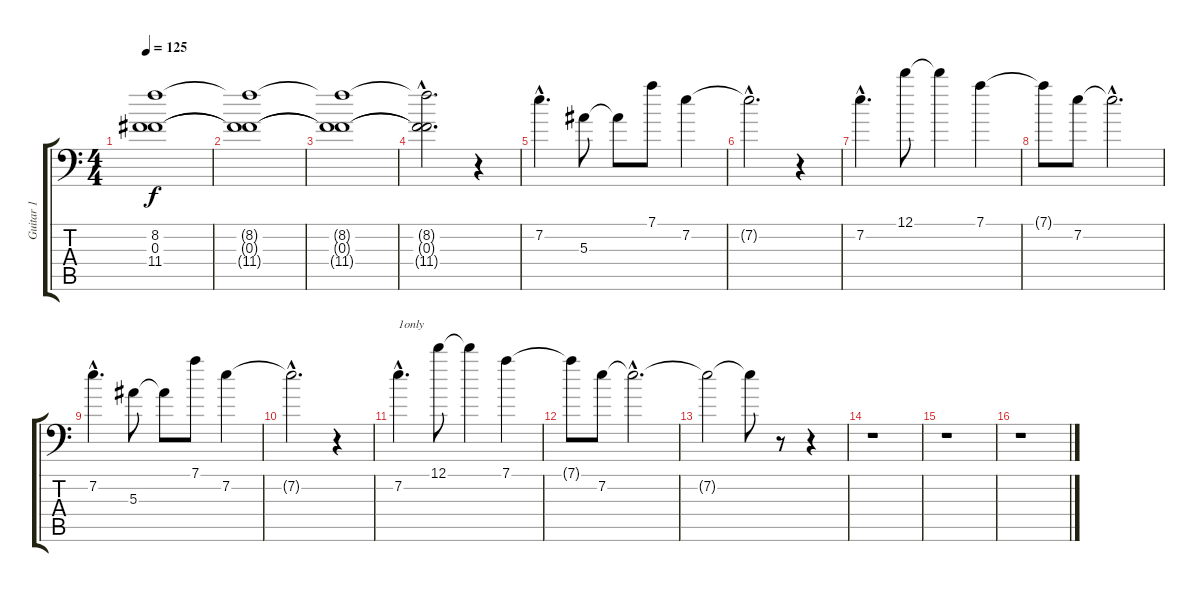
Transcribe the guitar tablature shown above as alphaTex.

\track ("Guitar 1" "Guitar 1") {instrument distortionguitar}
\staff {score tabs}
\tuning (D4 A3 F3 G2 D2 A1) {hide}
\ts (4 4)
\tempo 125
\clef f4
\ks c
(8.2 0.3 11.4).1{dy f} |
(8.2{t} 0.3{t} 11.4{t}).1 |
(8.2{t} 0.3{t} 11.4{t}).1 |
(8.2{hac t} 0.3{hac t} 11.4{hac t}).2{d} r.4 |
7.2{hac}.4{d} 5.3.8 5.3{t}.8 7.1.8 7.2.4 |
7.2{hac t}.2{d} r.4 |
7.2{hac}.4{d} 12.1.8 12.1{t}.4 7.1.4 |
7.1{t}.8 7.2.8 7.2{hac t}.2{d} |
7.2{hac}.4{d} 5.3.8 5.3{t}.8 7.1.8 7.2.4 |
7.2{hac t}.2{d} r.4 |
7.2{hac}.4{d txt "1only"} 12.1.8 12.1{t}.4 7.1.4 |
7.1{t}.8 7.2.8 7.2{hac t}.2{d} |
7.2{t}.2 7.2{t}.8 r.8 r.4 |
r.1 |
r.1 |
r.1
